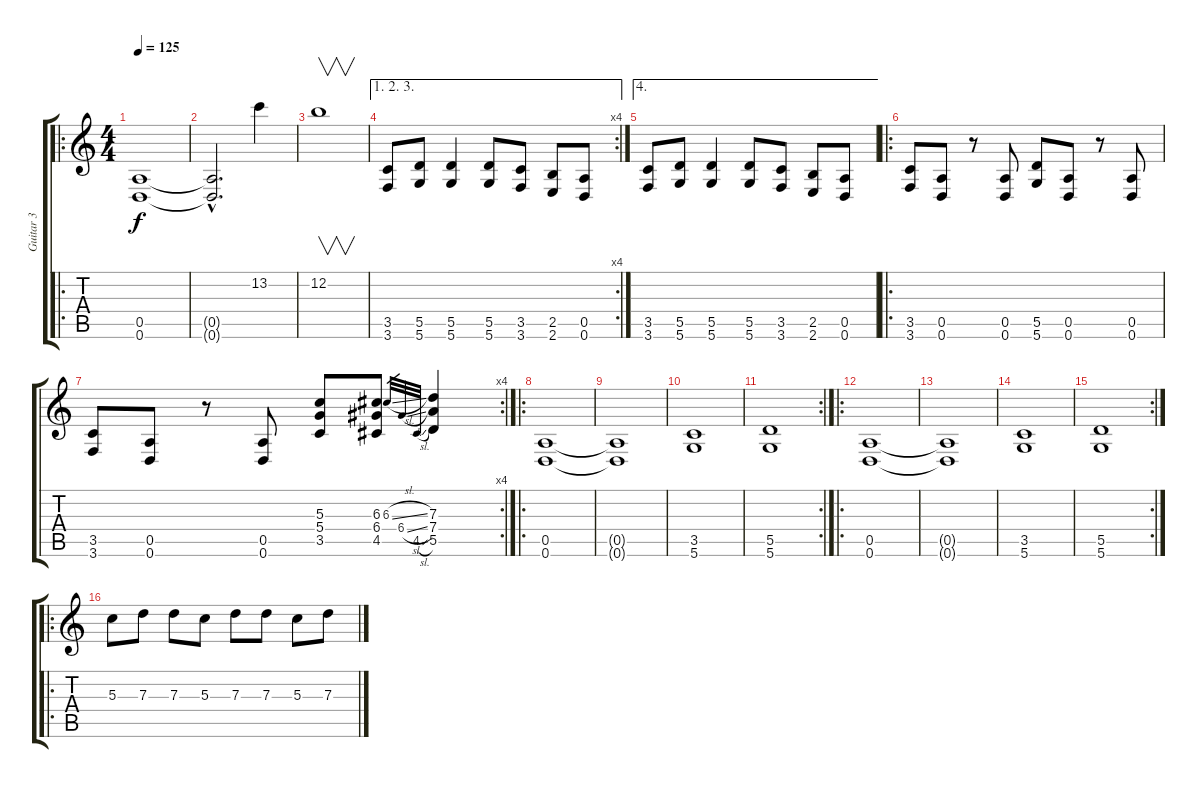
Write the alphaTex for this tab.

\track ("Guitar 3" "Guitar 3") {instrument distortionguitar}
\staff {score tabs}
\tuning (E4 B3 G3 D3 A2 D2) {hide}
\ro
\ts (4 4)
\tempo 125
\clef g2
\ks c
(0.5 0.6).1{dy f instrument distortionguitar} |
(0.5{hac t} 0.6{hac t}).2{d} 13.2.4 |
12.2.1{v} |
\ae (1 2 3)
\rc 4
(3.5 3.6).8 (5.5 5.6).8 (5.5 5.6).4 (5.5 5.6).8 (3.5 3.6).8 (2.5 2.6).8 (0.5 0.6).8 |
\ae 4
(3.5 3.6).8 (5.5 5.6).8 (5.5 5.6).4 (5.5 5.6).8 (3.5 3.6).8 (2.5 2.6).8 (0.5 0.6).8 |
\ro
(3.5 3.6).8 (0.5 0.6).8 r.8 (0.5 0.6).8 (5.5 5.6).8 (0.5 0.6).8 r.8 (0.5 0.6).8 |
\rc 4
(3.5 3.6).8 (0.5 0.6).8 r.8 (0.5 0.6).8 (5.3 5.4 3.5).8 (6.3 6.4 4.5).8 6.3{sl}.32{gr} 6.4{sl}.32{gr} 4.5{sl}.32{gr} (7.3 7.4 5.5).4 |
\ro
(0.5 0.6).1 |
(0.5{t} 0.6{t}).1 |
(3.5 5.6).1 |
\rc 2
(5.5 5.6).1 |
\ro
(0.5 0.6).1 |
(0.5{t} 0.6{t}).1 |
(3.5 5.6).1 |
\rc 2
(5.5 5.6).1 |
\ro
5.3.8 7.3.8 7.3.8 5.3.8 7.3.8 7.3.8 5.3.8 7.3.8
